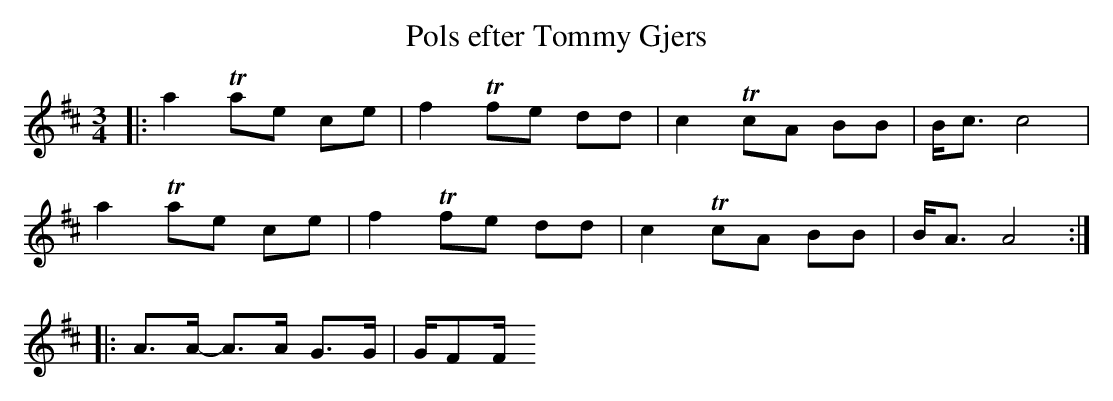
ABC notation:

X:1
T:Pols efter Tommy Gjers
M:3/4
L:1/8
K:D
|: a2 +trill+ae ce | f2 +trill+fe dd | c2 +trill+cA BB | B<c c4 |
a2 +trill+ae ce | f2 +trill+fe dd | c2 +trill+cA BB | B<A A4 :|
|: A>A -A>A G>G | G/FF/
